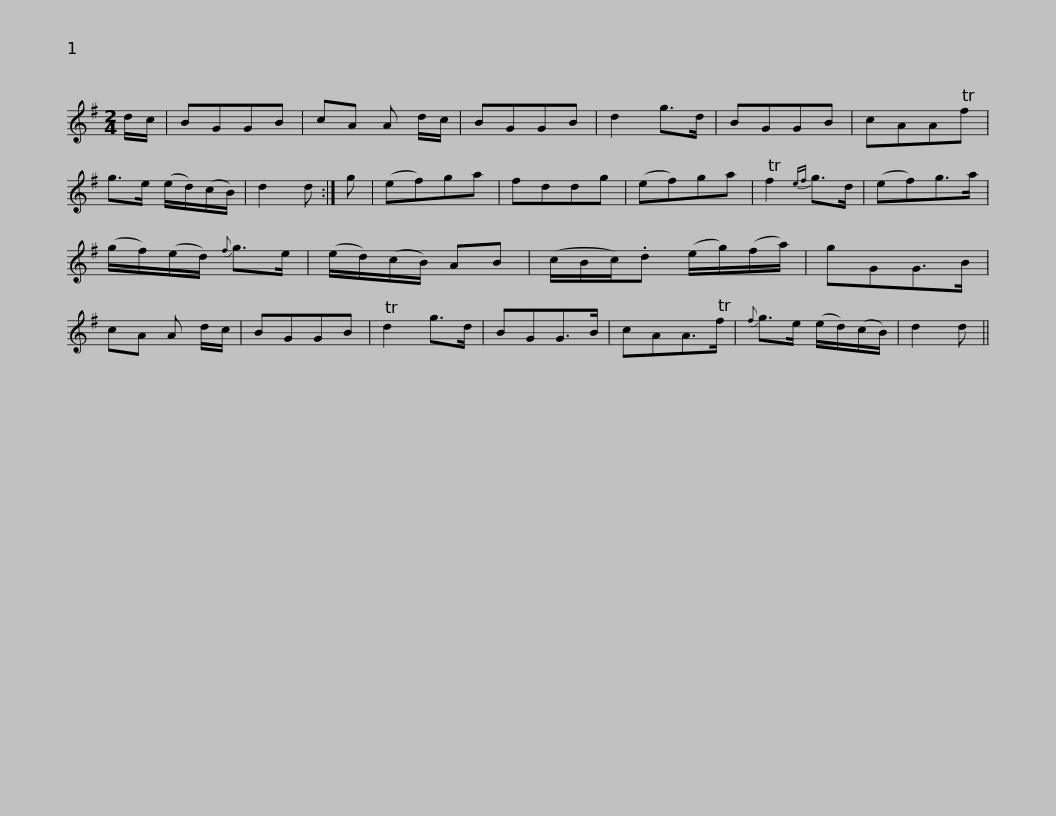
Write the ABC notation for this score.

X:1
L:1/8
M:2/4
I:linebreak $
K:G
V:1 treble
V:1
 d/c/ | BGGB | cA A d/c/ | BGGB | d2 g>d | %5
 BGGB | cAATf | g>e (e/d/)(c/B/) | d2 d :| g | %10
 (ef)ga |$ fddg | (ef)ga | Tf2{ef} g>d | (ef)g>a | %15
 (g/f/)(e/d/){f} g>e | (e/d/)(c/B/) AB | (c/B/c/).d (e/g/)(f/a/) | gGG>B |$ cA A d/c/ | %20
 BGGB | Td2 g>d | BGG>B | cAA>Tf |{f} g>e (e/d/)(c/B/) | %25
 d2 d || %26
